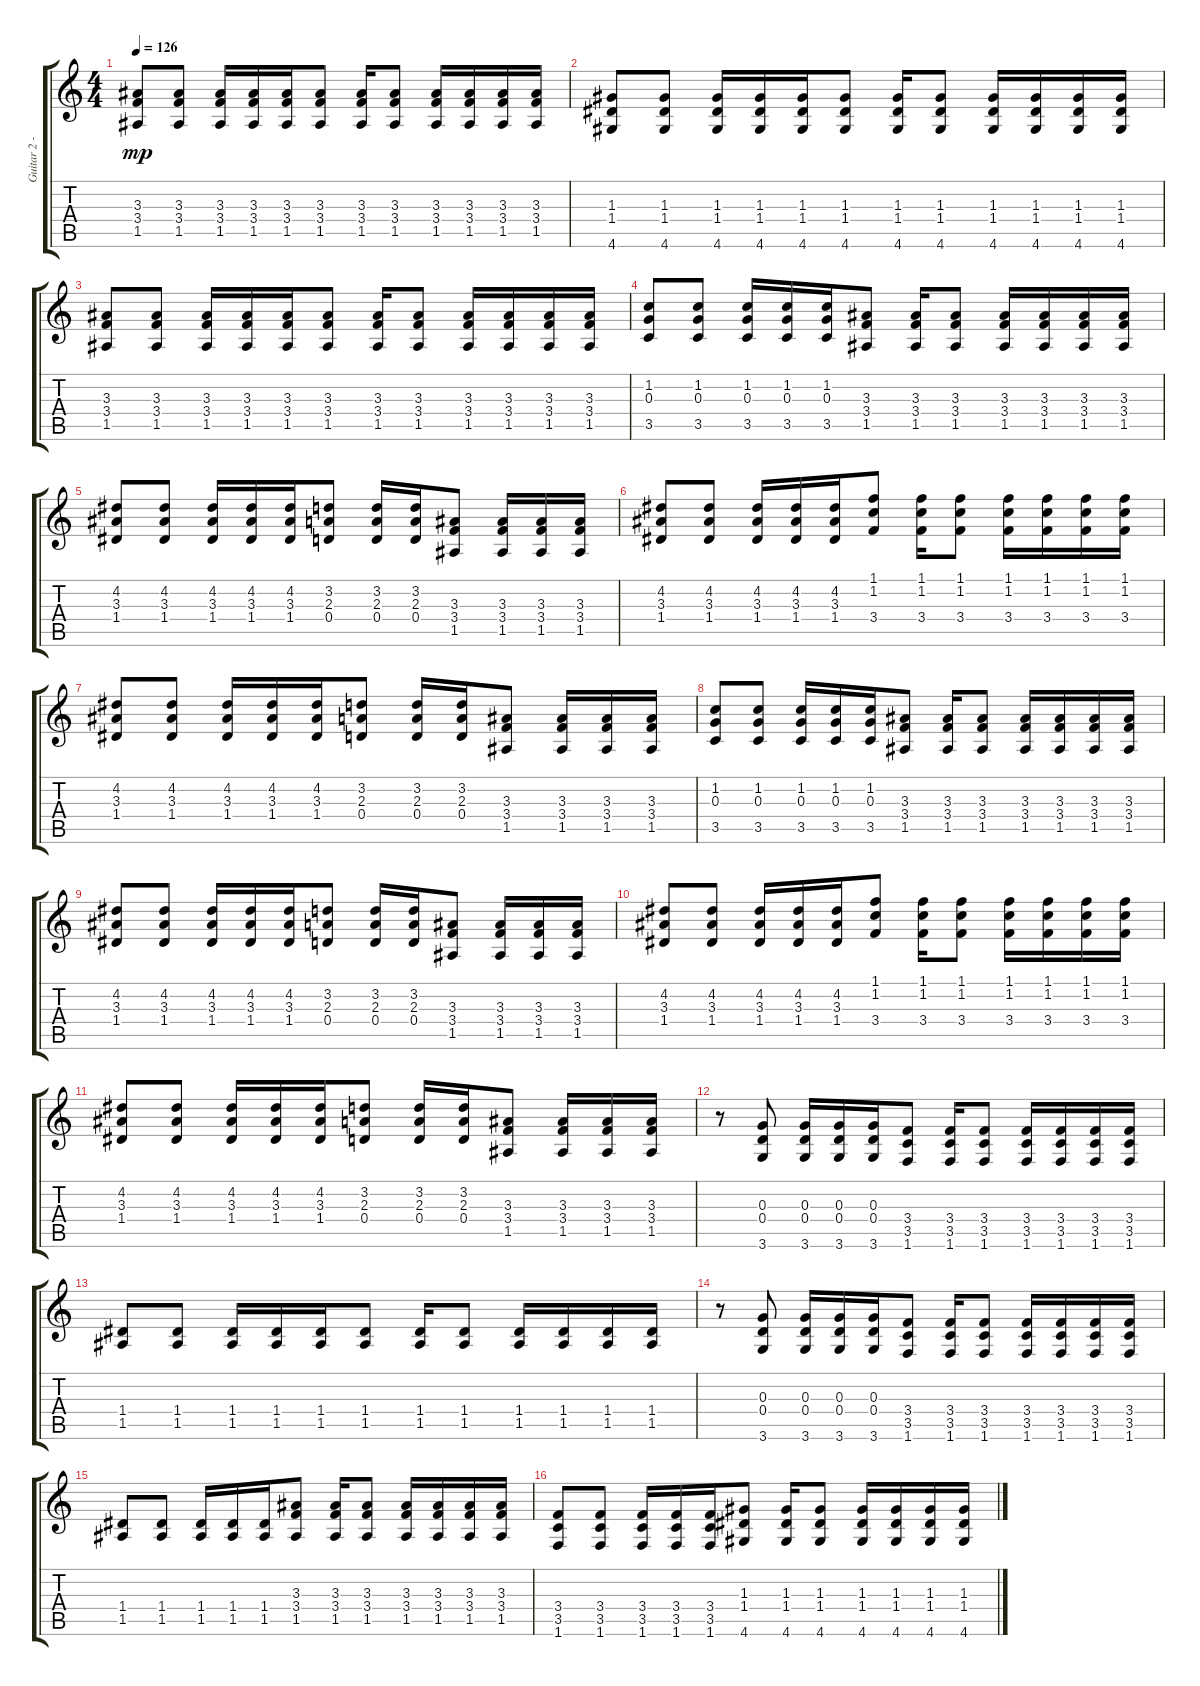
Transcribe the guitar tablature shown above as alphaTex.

\track ("Guitar 2 - Jim" "Guitar 2 -") {instrument distortionguitar}
\staff {score tabs}
\tuning (E4 B3 G3 D3 A2 E2) {hide}
\ts (4 4)
\tempo 126
\clef g2
\ks c
(3.3 3.4 1.5).8{dy mp} (3.3 3.4 1.5).8 (3.3 3.4 1.5).16 (3.3 3.4 1.5).16 (3.3 3.4 1.5).16 (3.3 3.4 1.5).8 (3.3 3.4 1.5).16 (3.3 3.4 1.5).8 (3.3 3.4 1.5).16 (3.3 3.4 1.5).16 (3.3 3.4 1.5).16 (3.3 3.4 1.5).16 |
(1.3 1.4 4.6).8 (1.3 1.4 4.6).8 (1.3 1.4 4.6).16 (1.3 1.4 4.6).16 (1.3 1.4 4.6).16 (1.3 1.4 4.6).8 (1.3 1.4 4.6).16 (1.3 1.4 4.6).8 (1.3 1.4 4.6).16 (1.3 1.4 4.6).16 (1.3 1.4 4.6).16 (1.3 1.4 4.6).16 |
(3.3 3.4 1.5).8 (3.3 3.4 1.5).8 (3.3 3.4 1.5).16 (3.3 3.4 1.5).16 (3.3 3.4 1.5).16 (3.3 3.4 1.5).8 (3.3 3.4 1.5).16 (3.3 3.4 1.5).8 (3.3 3.4 1.5).16 (3.3 3.4 1.5).16 (3.3 3.4 1.5).16 (3.3 3.4 1.5).16 |
(1.2 0.3 3.5).8 (1.2 0.3 3.5).8 (1.2 0.3 3.5).16 (1.2 0.3 3.5).16 (1.2 0.3 3.5).16 (3.3 3.4 1.5).8 (3.3 3.4 1.5).16 (3.3 3.4 1.5).8 (3.3 3.4 1.5).16 (3.3 3.4 1.5).16 (3.3 3.4 1.5).16 (3.3 3.4 1.5).16 |
(4.2 3.3 1.4).8 (4.2 3.3 1.4).8 (4.2 3.3 1.4).16 (4.2 3.3 1.4).16 (4.2 3.3 1.4).16 (3.2 2.3 0.4).8 (3.2 2.3 0.4).16 (3.2 2.3 0.4).16 (3.3 3.4 1.5).8 (3.3 3.4 1.5).16 (3.3 3.4 1.5).16 (3.3 3.4 1.5).16 |
(4.2 3.3 1.4).8 (4.2 3.3 1.4).8 (4.2 3.3 1.4).16 (4.2 3.3 1.4).16 (4.2 3.3 1.4).16 (1.1 1.2 3.4).8 (1.1 1.2 3.4).16 (1.1 1.2 3.4).8 (1.1 1.2 3.4).16 (1.1 1.2 3.4).16 (1.1 1.2 3.4).16 (1.1 1.2 3.4).16 |
(4.2 3.3 1.4).8 (4.2 3.3 1.4).8 (4.2 3.3 1.4).16 (4.2 3.3 1.4).16 (4.2 3.3 1.4).16 (3.2 2.3 0.4).8 (3.2 2.3 0.4).16 (3.2 2.3 0.4).16 (3.3 3.4 1.5).8 (3.3 3.4 1.5).16 (3.3 3.4 1.5).16 (3.3 3.4 1.5).16 |
(1.2 0.3 3.5).8 (1.2 0.3 3.5).8 (1.2 0.3 3.5).16 (1.2 0.3 3.5).16 (1.2 0.3 3.5).16 (3.3 3.4 1.5).8 (3.3 3.4 1.5).16 (3.3 3.4 1.5).8 (3.3 3.4 1.5).16 (3.3 3.4 1.5).16 (3.3 3.4 1.5).16 (3.3 3.4 1.5).16 |
(4.2 3.3 1.4).8 (4.2 3.3 1.4).8 (4.2 3.3 1.4).16 (4.2 3.3 1.4).16 (4.2 3.3 1.4).16 (3.2 2.3 0.4).8 (3.2 2.3 0.4).16 (3.2 2.3 0.4).16 (3.3 3.4 1.5).8 (3.3 3.4 1.5).16 (3.3 3.4 1.5).16 (3.3 3.4 1.5).16 |
(4.2 3.3 1.4).8 (4.2 3.3 1.4).8 (4.2 3.3 1.4).16 (4.2 3.3 1.4).16 (4.2 3.3 1.4).16 (1.1 1.2 3.4).8 (1.1 1.2 3.4).16 (1.1 1.2 3.4).8 (1.1 1.2 3.4).16 (1.1 1.2 3.4).16 (1.1 1.2 3.4).16 (1.1 1.2 3.4).16 |
(4.2 3.3 1.4).8 (4.2 3.3 1.4).8 (4.2 3.3 1.4).16 (4.2 3.3 1.4).16 (4.2 3.3 1.4).16 (3.2 2.3 0.4).8 (3.2 2.3 0.4).16 (3.2 2.3 0.4).16 (3.3 3.4 1.5).8 (3.3 3.4 1.5).16 (3.3 3.4 1.5).16 (3.3 3.4 1.5).16 |
r.8 (0.3 0.4 3.6).8 (0.3 0.4 3.6).16 (0.3 0.4 3.6).16 (0.3 0.4 3.6).16 (3.4 3.5 1.6).8 (3.4 3.5 1.6).16 (3.4 3.5 1.6).8 (3.4 3.5 1.6).16 (3.4 3.5 1.6).16 (3.4 3.5 1.6).16 (3.4 3.5 1.6).16 |
(1.4 1.5).8 (1.4 1.5).8 (1.4 1.5).16 (1.4 1.5).16 (1.4 1.5).16 (1.4 1.5).8 (1.4 1.5).16 (1.4 1.5).8 (1.4 1.5).16 (1.4 1.5).16 (1.4 1.5).16 (1.4 1.5).16 |
r.8 (0.3 0.4 3.6).8 (0.3 0.4 3.6).16 (0.3 0.4 3.6).16 (0.3 0.4 3.6).16 (3.4 3.5 1.6).8 (3.4 3.5 1.6).16 (3.4 3.5 1.6).8 (3.4 3.5 1.6).16 (3.4 3.5 1.6).16 (3.4 3.5 1.6).16 (3.4 3.5 1.6).16 |
(1.4 1.5).8 (1.4 1.5).8 (1.4 1.5).16 (1.4 1.5).16 (1.4 1.5).16 (3.3 3.4 1.5).8 (3.3 3.4 1.5).16 (3.3 3.4 1.5).8 (3.3 3.4 1.5).16 (3.3 3.4 1.5).16 (3.3 3.4 1.5).16 (3.3 3.4 1.5).16 |
(3.4 3.5 1.6).8 (3.4 3.5 1.6).8 (3.4 3.5 1.6).16 (3.4 3.5 1.6).16 (3.4 3.5 1.6).16 (1.3 1.4 4.6).8 (1.3 1.4 4.6).16 (1.3 1.4 4.6).8 (1.3 1.4 4.6).16 (1.3 1.4 4.6).16 (1.3 1.4 4.6).16 (1.3 1.4 4.6).16
